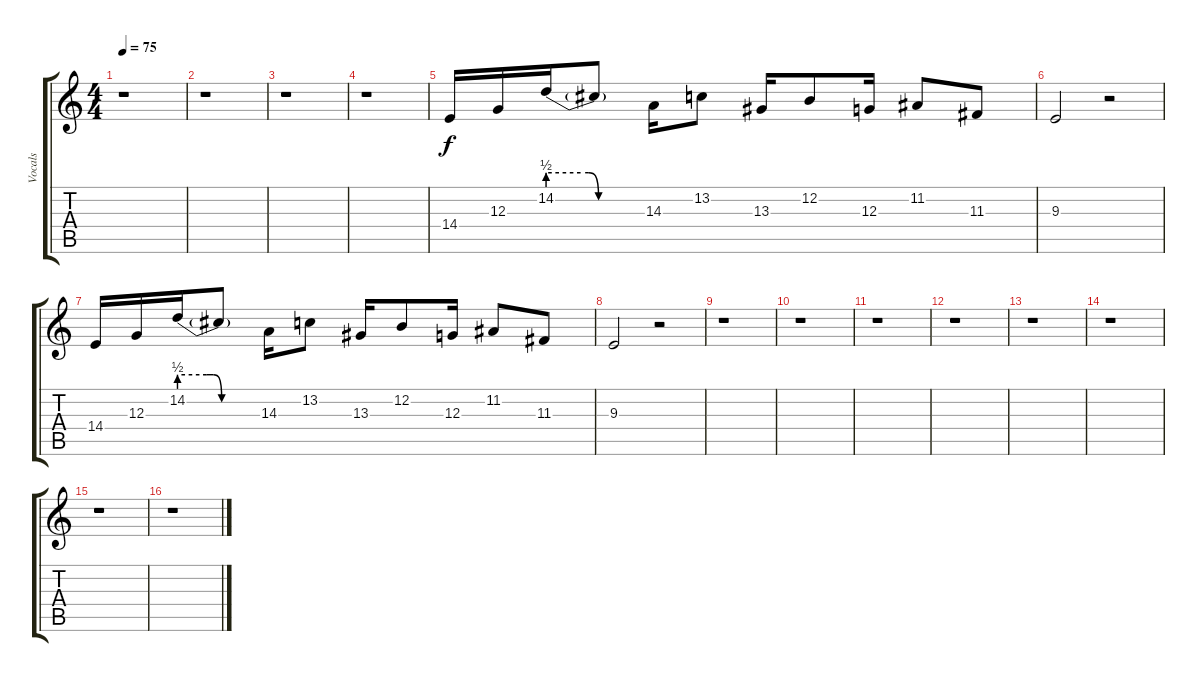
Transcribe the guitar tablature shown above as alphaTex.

\track ("Vocals" "Vocals") {instrument flute}
\staff {score tabs}
\tuning (E4 B3 G3 D3 A2 E2) {hide}
\ts (4 4)
\tempo 75
\clef g2
\ks c
r.1{dy f} |
r.1 |
r.1 |
r.1 |
14.4.16 12.3.16 14.2{be (custom 0 2 20 2 25 2 31 0 60 0)}.16 14.2{t}.8 14.3.16 13.2.8 13.3.16 12.2.8 12.3.16 11.2.8 11.3.8 |
9.3.2 r.2 |
14.4.16 12.3.16 14.2{be (custom 0 2 20 2 25 2 31 0 60 0)}.16 14.2{t}.8 14.3.16 13.2.8 13.3.16 12.2.8 12.3.16 11.2.8 11.3.8 |
9.3.2 r.2 |
r.1 |
r.1 |
r.1 |
r.1 |
r.1 |
r.1 |
r.1 |
r.1
